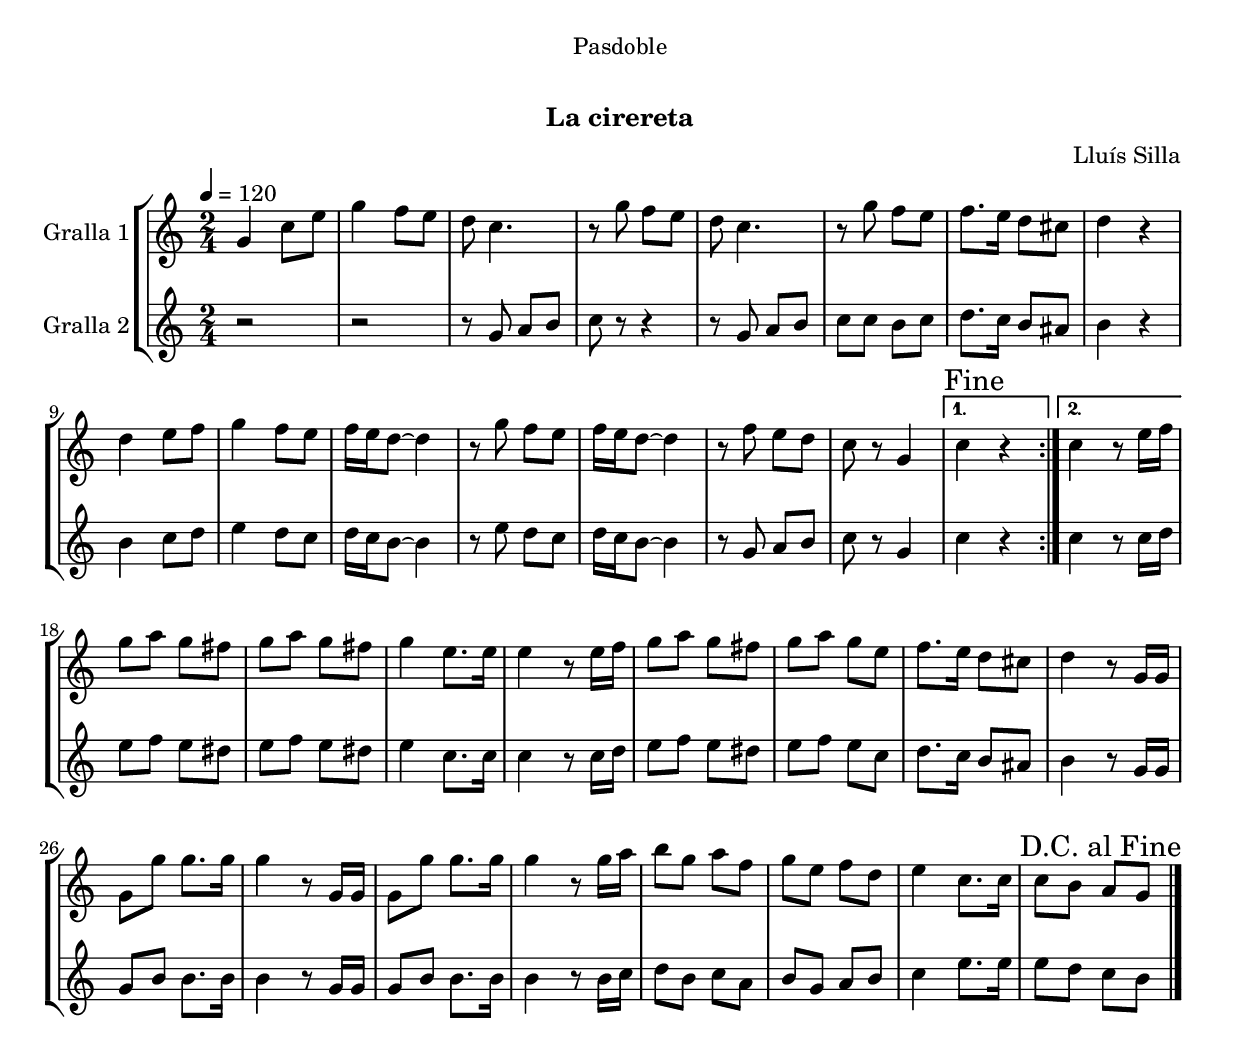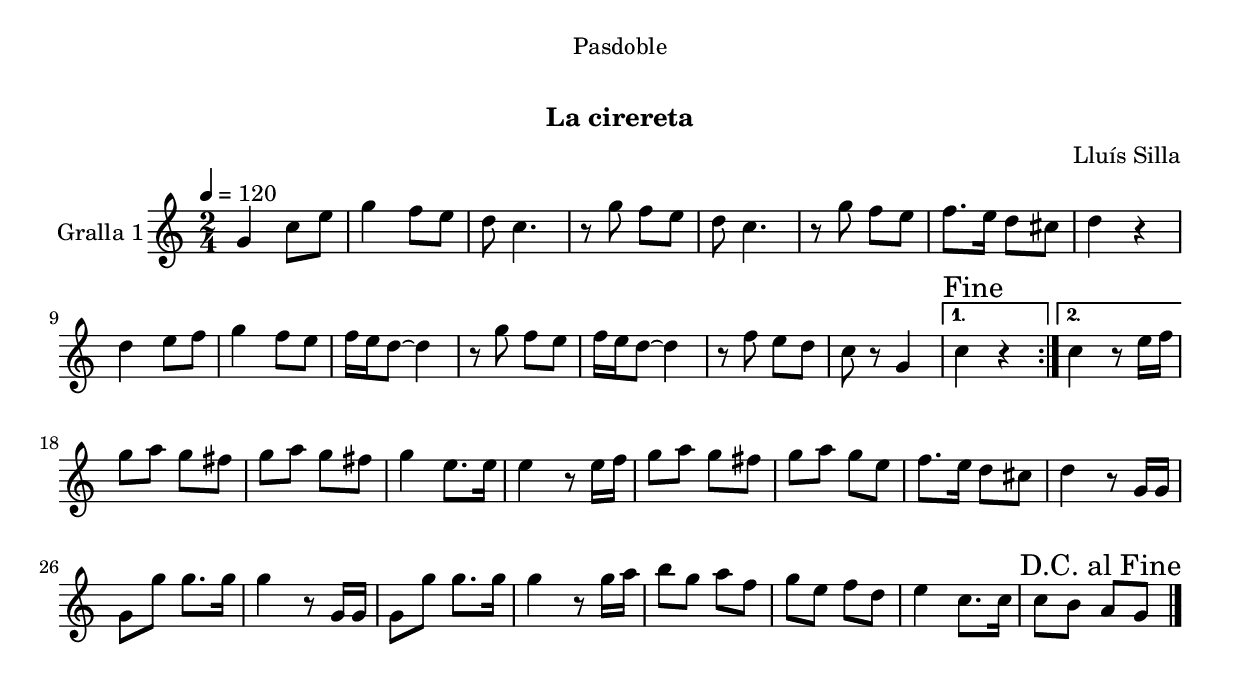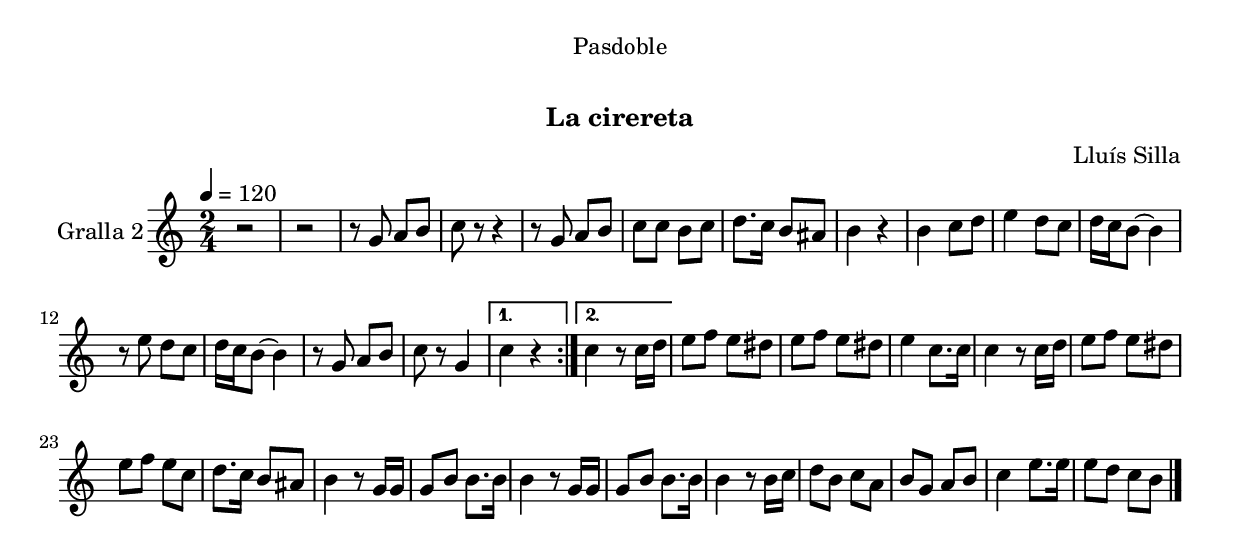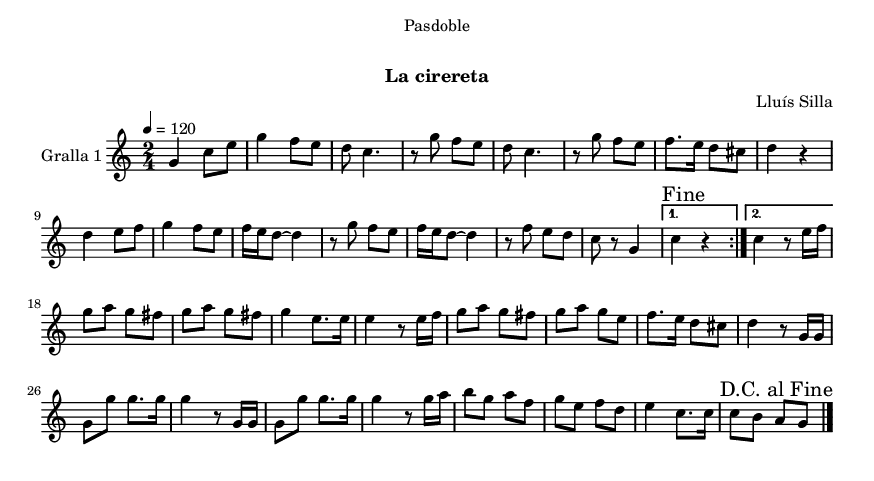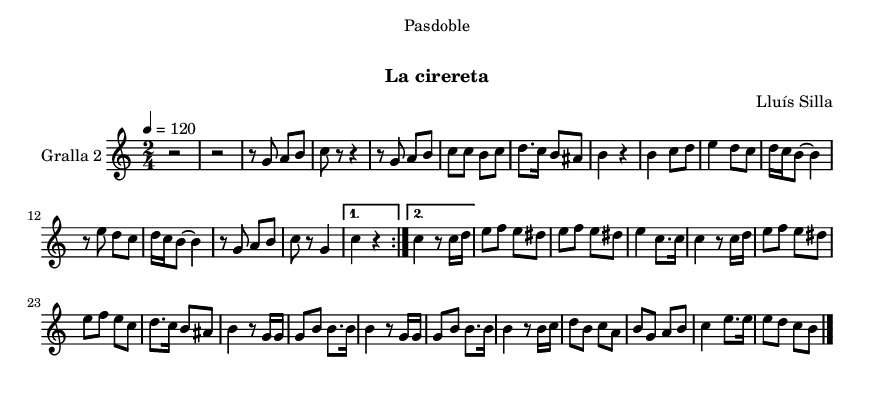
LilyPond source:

\version "2.16.0"

\header {
  dedication="Pasdoble"
  title="   "
  subtitle="La cirereta"
  subsubtitle=""
  poet=""
  meter=""
  piece=""
  composer="Lluís Silla"
  arranger=""
  opus=""
  instrument=""
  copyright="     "
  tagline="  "
}

liniaroAa =
\relative g'
{
  \tempo 4=120
  \clef treble
  \key c \major
  \time 2/4
  \repeat volta 2 { g4 c8 e  |
  g4 f8 e  |
  d8 c4.  |
  r8 g' f e  |
  %05
  d8 c4.  |
  r8 g' f e  |
  f8. e16 d8 cis  |
  d4 r  |
  d4 e8 f  |
  %10
  g4 f8 e  |
  f16 e d8 ~ d4  |
  r8 g f e  |
  f16 e d8 ~ d4  |
  r8 f e d  |
  %15
  c8 r g4 }
  \alternative { { \mark "Fine" c4 r }
  { c4 r8 e16 f } }
  g8 a g fis  |
  g8 a g fis  |
  %20
  g4 e8. e16  |
  e4 r8 e16 f  |
  g8 a g fis  |
  g8 a g e  |
  f8. e16 d8 cis  |
  %25
  d4 r8 g,16 g  |
  g8 g' g8. g16  |
  g4 r8 g,16 g  |
  g8 g' g8. g16  |
  g4 r8 g16 a  |
  %30
  b8 g a f  |
  g8 e f d  |
  e4 c8. c16  |
  \mark "D.C. al Fine" c8 b a g  \bar "|."
}

liniaroAb =
\relative g'
{
  \tempo 4=120
  \clef treble
  \key c \major
  \time 2/4
  \repeat volta 2 { r2  |
  r2  |
  r8 g a b  |
  c8 r r4  |
  %05
  r8 g a b  |
  c8 c b c  |
  d8. c16 b8 ais  |
  b4 r  |
  b4 c8 d  |
  %10
  e4 d8 c  |
  d16 c b8 ~ b4  |
  r8 e d c  |
  d16 c b8 ~ b4  |
  r8 g a b  |
  %15
  c8 r g4 }
  \alternative { { c4 r }
  { c4 r8 c16 d } }
  e8 f e dis  |
  e8 f e dis  |
  %20
  e4 c8. c16  |
  c4 r8 c16 d  |
  e8 f e dis  |
  e8 f e c  |
  d8. c16 b8 ais  |
  %25
  b4 r8 g16 g  |
  g8 b b8. b16  |
  b4 r8 g16 g  |
  g8 b b8. b16  |
  b4 r8 b16 c  |
  %30
  d8 b c a  |
  b8 g a b  |
  c4 e8. e16  |
  e8 d c b  \bar "|."
}

\book {

\paper {
  print-page-number = false
}

\bookpart {
  \score {
    \new StaffGroup {
      \override Score.RehearsalMark #'self-alignment-X = #LEFT
      <<
        \new Staff \with {instrumentName = #"Gralla 1" } \liniaroAa
        \new Staff \with {instrumentName = #"Gralla 2" } \liniaroAb
      >>
    }
    \layout {}
  }\score { \unfoldRepeats
    \new StaffGroup {
      \override Score.RehearsalMark #'self-alignment-X = #LEFT
      <<
        \new Staff \with {instrumentName = #"Gralla 1" } \liniaroAa
        \new Staff \with {instrumentName = #"Gralla 2" } \liniaroAb
      >>
    }
    \midi {}
  }
}

\bookpart {
  \header {}
  \score {
    \new StaffGroup {
      \override Score.RehearsalMark #'self-alignment-X = #LEFT
      <<
        \new Staff \with {instrumentName = #"Gralla 1" } \liniaroAa
      >>
    }
    \layout {}
  }\score { \unfoldRepeats
    \new StaffGroup {
      \override Score.RehearsalMark #'self-alignment-X = #LEFT
      <<
        \new Staff \with {instrumentName = #"Gralla 1" } \liniaroAa
      >>
    }
    \midi {}
  }
}

\bookpart {
  \header {}
  \score {
    \new StaffGroup {
      \override Score.RehearsalMark #'self-alignment-X = #LEFT
      <<
        \new Staff \with {instrumentName = #"Gralla 2" } \liniaroAb
      >>
    }
    \layout {}
  }\score { \unfoldRepeats
    \new StaffGroup {
      \override Score.RehearsalMark #'self-alignment-X = #LEFT
      <<
        \new Staff \with {instrumentName = #"Gralla 2" } \liniaroAb
      >>
    }
    \midi {}
  }
}

}

\book {

\paper {
  print-page-number = false
  #(set-paper-size "a6landscape")
  #(layout-set-staff-size 14)
}

\bookpart {
  \header {}
  \score {
    \new StaffGroup {
      \override Score.RehearsalMark #'self-alignment-X = #LEFT
      <<
        \new Staff \with {instrumentName = #"Gralla 1" } \liniaroAa
      >>
    }
    \layout {}
  }
}

\bookpart {
  \header {}
  \score {
    \new StaffGroup {
      \override Score.RehearsalMark #'self-alignment-X = #LEFT
      <<
        \new Staff \with {instrumentName = #"Gralla 2" } \liniaroAb
      >>
    }
    \layout {}
  }
}

}

